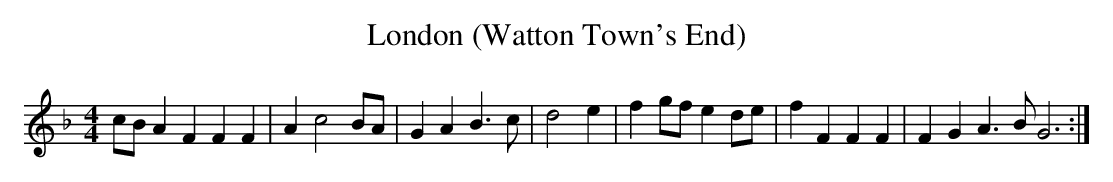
X:1
T:London (Watton Town's End)
M:4/4
L:1/8
K:F
cB A2 F2 F2 F2| A2  c4 BA| G2 A2 B3 c| d4 e2| f2 gf e2 de| f2 F2 F2 F2 | F2 G2 A3 B G6:|
